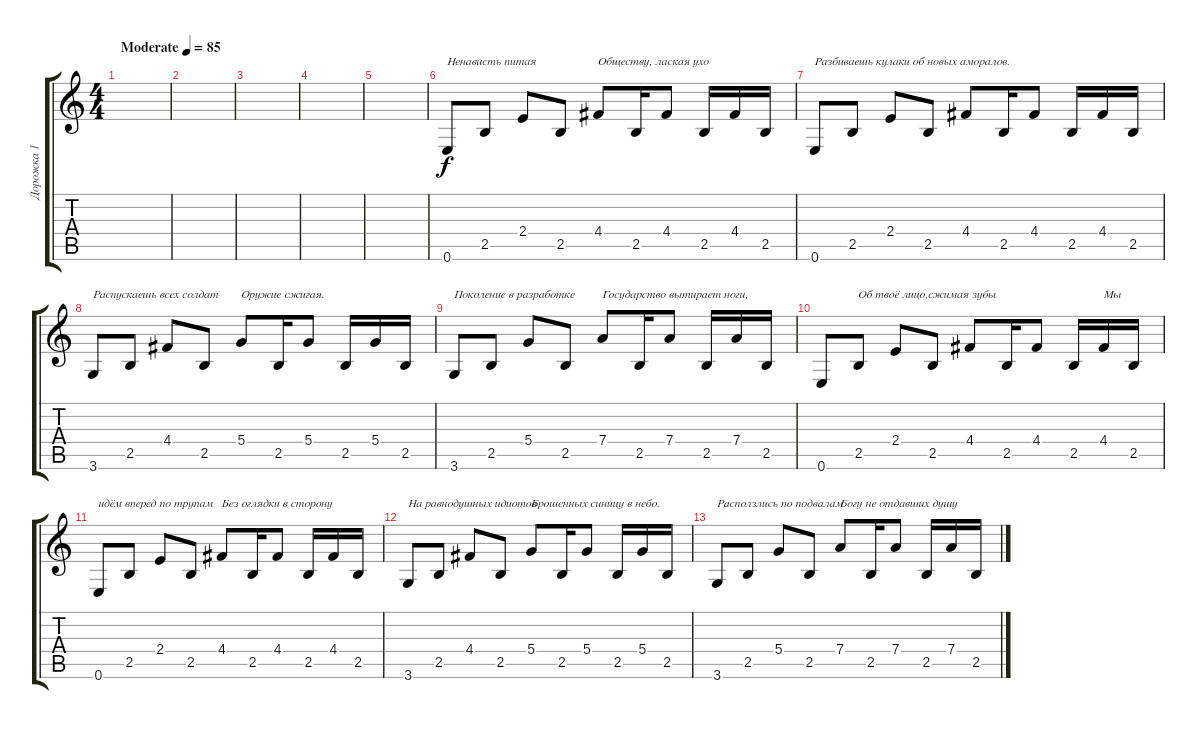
\track ("Дорожка 1" "Дорожка 1") {instrument electricguitarclean}
\staff {score tabs}
\tuning (E4 B3 G3 D3 A2 E2) {hide}
\ts (4 4)
\tempo (85 "Moderate")
\clef g2
\ks c
|
|
|
|
|
0.6.8{txt "Ненависть питая" volume 16 balance 10} 2.5.8 2.4.8 2.5.8 4.4.8{txt "Обществу, лаская ухо"} 2.5.16 4.4.8 2.5.16 4.4.16 2.5.16 |
0.6.8{txt "Разбиваешь кулаки об новых аморалов."} 2.5.8 2.4.8 2.5.8 4.4.8 2.5.16 4.4.8 2.5.16 4.4.16 2.5.16 |
3.6.8{txt "Распускаешь всех солдат"} 2.5.8 4.4.8 2.5.8 5.4.8{txt "Оружие сжигая."} 2.5.16 5.4.8 2.5.16 5.4.16 2.5.16 |
3.6.8{txt "Поколение в разработке"} 2.5.8 5.4.8 2.5.8 7.4.8{txt "Государство вытирает ноги,"} 2.5.16 7.4.8 2.5.16 7.4.16 2.5.16 |
0.6.8{volume 16 balance 10} 2.5.8{txt "Об твоё лицо,сжимая зубы"} 2.4.8 2.5.8 4.4.8 2.5.16 4.4.8 2.5.16 4.4.16{txt "Мы"} 2.5.16 |
0.6.8{txt "идём вперед по трупам"} 2.5.8 2.4.8 2.5.8 4.4.8{txt "Без оглядки в сторону"} 2.5.16 4.4.8 2.5.16 4.4.16 2.5.16 |
3.6.8{txt "На равнодушных идиотов"} 2.5.8 4.4.8 2.5.8 5.4.8{txt "Брошенных синицу в небо."} 2.5.16 5.4.8 2.5.16 5.4.16 2.5.16 |
3.6.8{txt "Расползлись по подвалам"} 2.5.8 5.4.8 2.5.8 7.4.8{txt "Богу не отдавших душу"} 2.5.16 7.4.8 2.5.16 7.4.16 2.5.16
